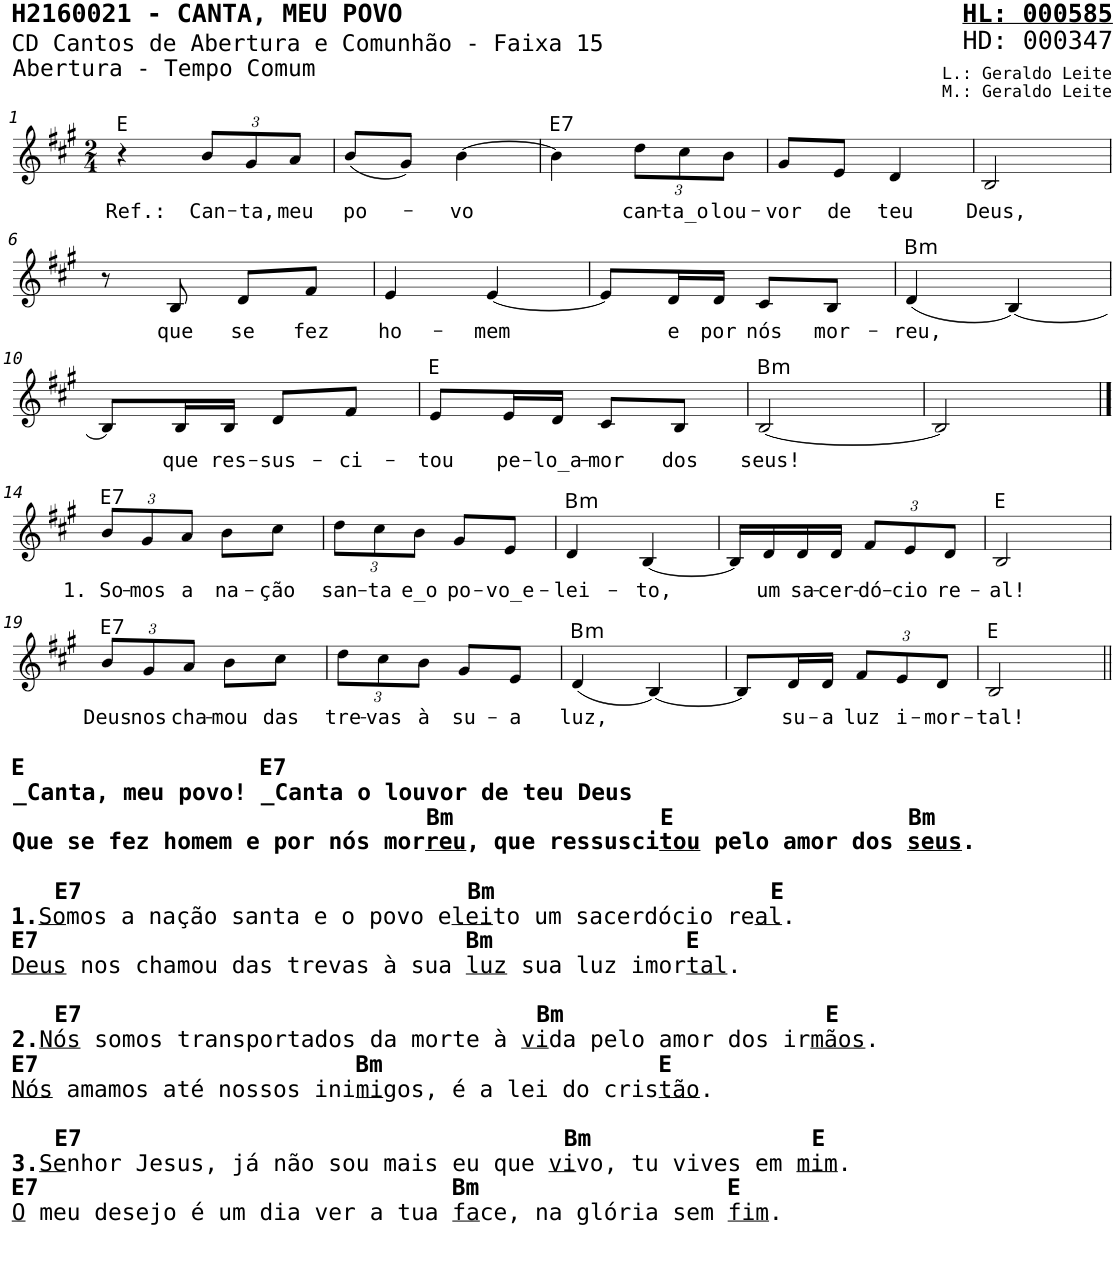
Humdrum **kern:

**kern	**text	**harte
*part1	*part1	*part1
*staff1	*staff1	*
*I"Voz	*	*
*I'V	*	*
*stria5	*	*
*clefG2	*	*
*k[f#c#g#]	*	*
*M2/4	*	*
=1	=1	=1
!	!LO:LY:b	!
4r	Ref.:	E:maj
*Xbrackettup	*	*
!	!LO:LY:b	!
12b/L	Can-	.
!	!LO:LY:b	!
12g#/	-ta,	.
!	!LO:LY:b	!
12a/J	meu	.
=2	=2	=2
!	!LO:LY:b	!
(8b/L	po-	.
8g#/J)	.	.
!	!LO:LY:b	!
[4b\	-vo	.
=3	=3	=3
!	!	!LO:H:kt=7
4b\]	.	E:7
!	!LO:LY:b	!
12dd\L	can-	.
!	!LO:LY:b	!
12cc#\	-ta_o	.
!	!LO:LY:b	!
12b\J	lou-	.
=4	=4	=4
!	!LO:LY:b	!
8g#/L	-vor	.
!	!LO:LY:b	!
8e/J	de	.
!	!LO:LY:b	!
4d/	teu	.
=5	=5	=5
!	!LO:LY:b	!
2B/	Deus,	.
!!LO:LB:g=z
=6	=6	=6
8r	.	.
!	!LO:LY:b	!
8B/	que	.
!	!LO:LY:b	!
8d/L	se	.
!	!LO:LY:b	!
8f#/J	fez	.
=7	=7	=7
!	!LO:LY:b	!
4e/	ho-	.
!	!LO:LY:b	!
[4e/	-mem	.
=8	=8	=8
8e/L]	.	.
!	!LO:LY:b	!
16d/L	e	.
!	!LO:LY:b	!
16d/JJ	por	.
!	!LO:LY:b	!
8c#/L	nós	.
!	!LO:LY:b	!
8B/J	mor-	.
=9	=9	=9
!	!LO:LY:b	!LO:H:kt=m
(4d/	-reu,	B:min
[4B/)	.	.
!!LO:LB:g=z
=10	=10	=10
8B/L]	.	.
!	!LO:LY:b	!
16B/L	que	.
!	!LO:LY:b	!
16B/JJ	res-	.
!	!LO:LY:b	!
8d/L	-sus-	.
!	!LO:LY:b	!
8f#/J	-ci-	.
=11	=11	=11
!	!LO:LY:b	!
8e/L	-tou	E:maj
!	!LO:LY:b	!
16e/L	pe-	.
!	!LO:LY:b	!
16d/JJ	-lo_a-	.
!	!LO:LY:b	!
8c#/L	-mor	.
!	!LO:LY:b	!
8B/J	dos	.
=12	=12	=12
!	!LO:LY:b	!LO:H:kt=m
[2B/	seus!	B:min
=13	=13	=13
2B/]	.	.
!!LO:LB:g=z
==14	==14	==14
!	!LO:LY:b	!LO:H:kt=7
12b/L	1. So-	E:7
!	!LO:LY:b	!
12g#/	-mos	.
!	!LO:LY:b	!
12a/J	a	.
!	!LO:LY:b	!
8b\L	na-	.
!	!LO:LY:b	!
8cc#\J	-ção	.
=15	=15	=15
!	!LO:LY:b	!
12dd\L	san-	.
!	!LO:LY:b	!
12cc#\	-ta	.
!	!LO:LY:b	!
12b\J	e_o	.
!	!LO:LY:b	!
8g#/L	po-	.
!	!LO:LY:b	!
8e/J	-vo_e-	.
=16	=16	=16
!	!LO:LY:b	!LO:H:kt=m
4d/	-lei-	B:min
!	!LO:LY:b	!
[4B/	-to,	.
=17	=17	=17
16B/LL]	.	.
!	!LO:LY:b	!
16d/	um	.
!	!LO:LY:b	!
16d/	sa-	.
!	!LO:LY:b	!
16d/JJ	-cer-	.
!	!LO:LY:b	!
12f#/L	-dó-	.
!	!LO:LY:b	!
12e/	-cio	.
!	!LO:LY:b	!
12d/J	re-	.
=18	=18	=18
!	!LO:LY:b	!
2B/	-al!	E:maj
!!LO:LB:g=z
=19	=19	=19
!LO:TX:b:B:t=E                 E7	!	!
!LO:TX:b:t=_Canta, meu povo! _Canta o louvor de teu Deus	!	!
!LO:TX:b:t=Bm               E                 Bm	!	!
!LO:TX:b:t=Que se fez homem e por nós mor	!	!
!LO:TX:b:t=reu	!	!
!LO:TX:b:t=, que ressusci	!	!
!LO:TX:b:t=tou	!	!
!LO:TX:b:t=pelo amor dos	!	!
!LO:TX:b:t=seus	!	!
!LO:TX:b:t=.	!	!
!LO:TX:b:t=E7                            Bm                    E	!	!
!LO:TX:b:t=1.	!	!
!LO:TX:b:t=So	!	!
!LO:TX:b:t=mos a nação santa e o povo e	!	!
!LO:TX:b:t=lei	!	!
!LO:TX:b:t=to um sacerdócio re	!	!
!LO:TX:b:t=al	!	!
!LO:TX:b:t=.	!	!
!LO:TX:b:B:t=E7                               Bm              E	!	!
!LO:TX:b:t=Deus	!	!
!LO:TX:b:t=nos chamou das trevas à sua	!	!
!LO:TX:b:t=luz	!	!
!LO:TX:b:t=sua luz imor	!	!
!LO:TX:b:t=tal	!	!
!LO:TX:b:t=.	!	!
!LO:TX:b:B:t=E7                                 Bm                   E	!	!
!LO:TX:b:t=2.	!	!
!LO:TX:b:t=Nós	!	!
!LO:TX:b:t=somos transportados da morte à	!	!
!LO:TX:b:t=vi	!	!
!LO:TX:b:t=da pelo amor dos ir	!	!
!LO:TX:b:t=mãos	!	!
!LO:TX:b:t=.	!	!
!LO:TX:b:B:t=E7                       Bm                    E	!	!
!LO:TX:b:t=Nós	!	!
!LO:TX:b:t=amamos até nossos ini	!	!
!LO:TX:b:t=mi	!	!
!LO:TX:b:t=gos, é a lei do cris	!	!
!LO:TX:b:t=tão	!	!
!LO:TX:b:t=.	!	!
!LO:TX:b:B:t=E7                                   Bm                E	!	!
!LO:TX:b:t=3.	!	!
!LO:TX:b:t=Se	!	!
!LO:TX:b:t=nhor Jesus, já não sou mais eu que	!	!
!LO:TX:b:t=vi	!	!
!LO:TX:b:t=vo, tu vives em	!	!
!LO:TX:b:t=mim	!	!
!LO:TX:b:t=.	!	!
!LO:TX:b:B:t=E7                              Bm                  E	!	!
!LO:TX:b:t=O	!	!
!LO:TX:b:t=meu desejo é um dia ver a tua	!	!
!LO:TX:b:t=fa	!	!
!LO:TX:b:t=ce, na glória sem	!	!
!LO:TX:b:t=fim	!	!
!LO:TX:b:t=.	!	!
!	!LO:LY:b	!LO:H:kt=7
12b/L	Deus	E:7
!	!LO:LY:b	!
12g#/	nos	.
!	!LO:LY:b	!
12a/J	cha-	.
!	!LO:LY:b	!
8b\L	-mou	.
!	!LO:LY:b	!
8cc#\J	das	.
=20	=20	=20
!	!LO:LY:b	!
12dd\L	tre-	.
!	!LO:LY:b	!
12cc#\	-vas	.
!	!LO:LY:b	!
12b\J	à	.
!	!LO:LY:b	!
8g#/L	su-	.
!	!LO:LY:b	!
8e/J	-a	.
=21	=21	=21
!	!LO:LY:b	!LO:H:kt=m
(4d/	luz,	B:min
[4B/)	.	.
=22	=22	=22
8B/L]	.	.
!	!LO:LY:b	!
16d/L	su-	.
!	!LO:LY:b	!
16d/JJ	-a	.
!	!LO:LY:b	!
12f#/L	luz	.
!	!LO:LY:b	!
12e/	i-	.
!	!LO:LY:b	!
12d/J	-mor-	.
=23	=23	=23
!	!LO:LY:b	!
2B/	-tal!	E:maj
=||	=||	=||
*-	*-	*-
